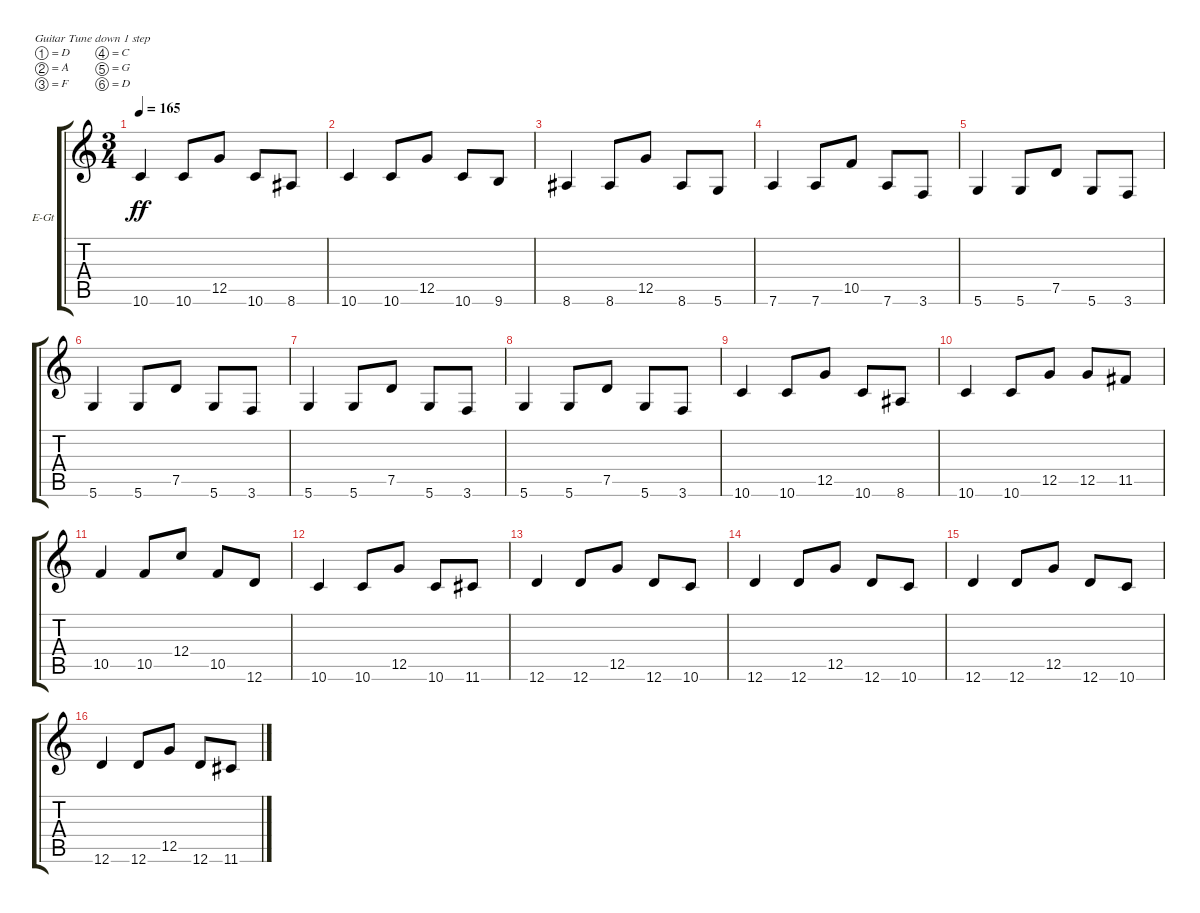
\bracketExtendMode groupsimilarinstruments
\firstSystemTrackNameOrientation horizontal
\otherSystemsTrackNameOrientation horizontal
\track ("Electric Guitar 2" "E-Gt") {instrument distortionguitar}
\staff {score tabs}
\tuning (D4 A3 F3 C3 G2 D2)
\ts (3 4)
\tempo 165
\clef g2
\ks c
10.6.4{dy ff} 10.6.8 12.5.8 10.6.8 8.6.8 |
10.6.4 10.6.8 12.5.8 10.6.8 9.6.8 |
8.6.4 8.6.8 12.5.8 8.6.8 5.6.8 |
7.6.4 7.6.8 10.5.8 7.6.8 3.6.8 |
5.6.4 5.6.8 7.5.8 5.6.8 3.6.8 |
5.6.4 5.6.8 7.5.8 5.6.8 3.6.8 |
5.6.4 5.6.8 7.5.8 5.6.8 3.6.8 |
5.6.4 5.6.8 7.5.8 5.6.8 3.6.8 |
10.6.4 10.6.8 12.5.8 10.6.8 8.6.8 |
10.6.4 10.6.8 12.5.8 12.5.8 11.5.8 |
10.5.4 10.5.8 12.4.8 10.5.8 12.6.8 |
10.6.4 10.6.8 12.5.8 10.6.8 11.6.8 |
12.6.4 12.6.8 12.5.8 12.6.8 10.6.8 |
12.6.4 12.6.8 12.5.8 12.6.8 10.6.8 |
12.6.4 12.6.8 12.5.8 12.6.8 10.6.8 |
12.6.4 12.6.8 12.5.8 12.6.8 11.6.8
